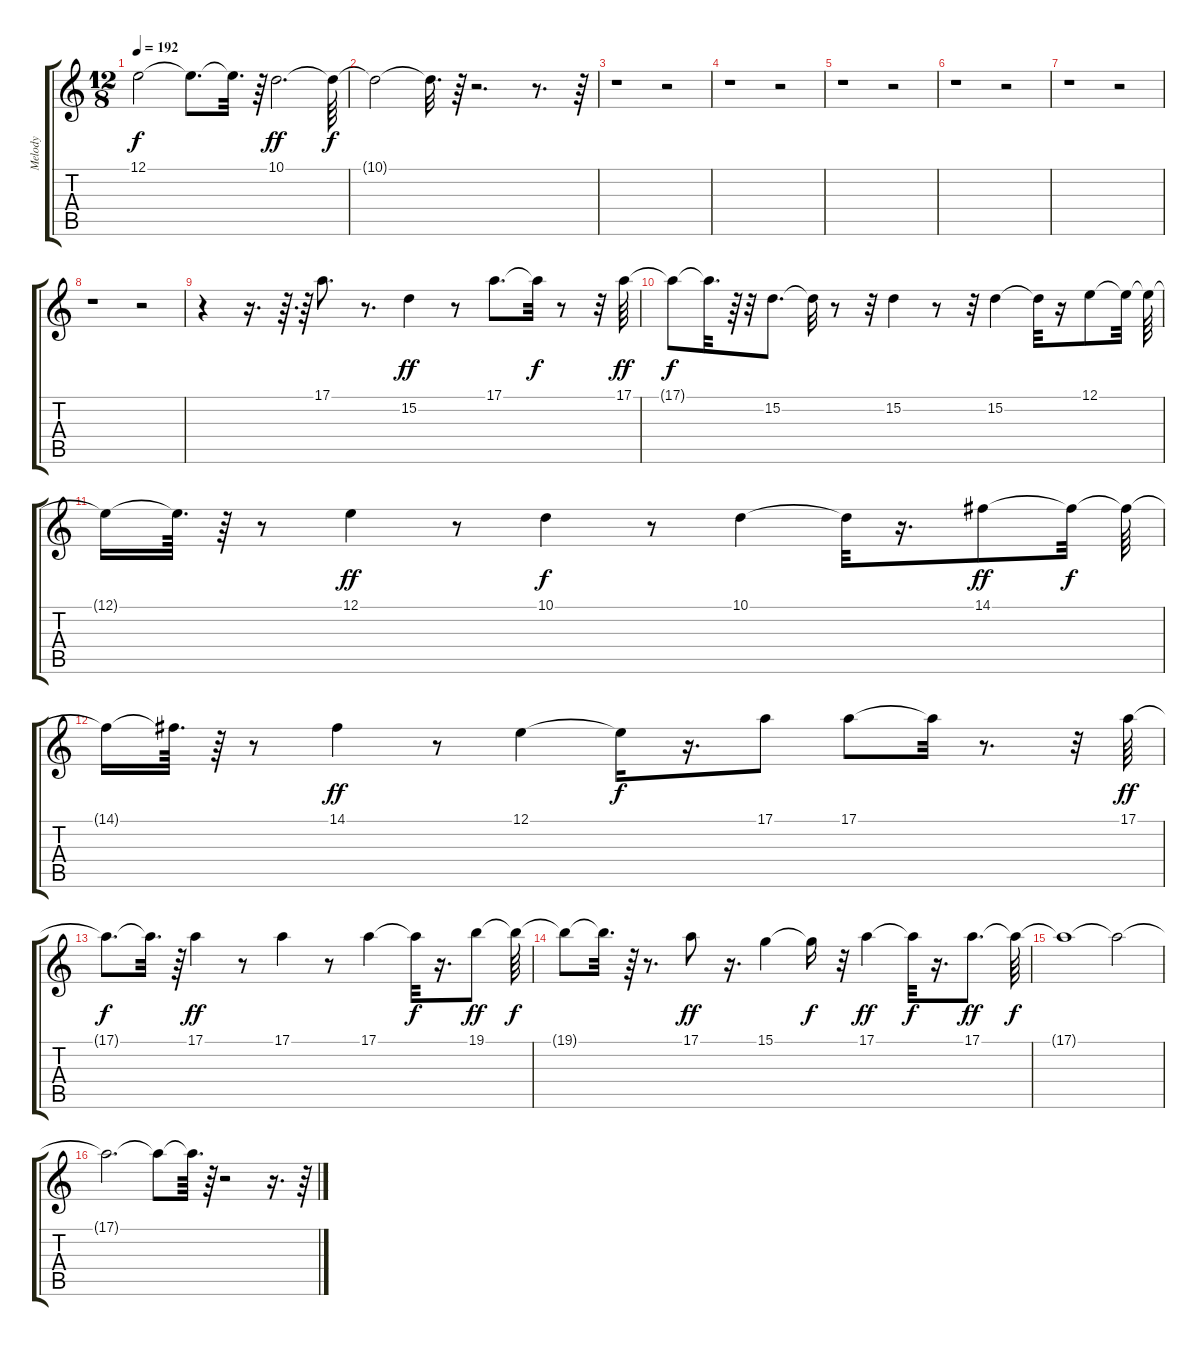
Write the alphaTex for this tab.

\track ("Melody" "Melody") {instrument voiceoohs}
\staff {score tabs}
\tuning (E4 B3 G3 D3 A2 E2) {hide}
\ts (12 8)
\tempo 192
\clef g2
\ks c
12.1{t}.2{dy f} 12.1{t}.8{d} 12.1{t}.32{d} r.64 10.1.2{d dy ff} 10.1{t}.64{dy f} |
10.1{t}.2 10.1{t}.32{d} r.64 r.2{d} r.8{d} r.64 |
r.1 r.2 |
r.1 r.2 |
r.1 r.2 |
r.1 r.2 |
r.1 r.2 |
r.1 r.2 |
r.4 r.16{d} r.64{d} r.64 17.1.8{d} r.8{d} 15.2.4{dy ff} r.8 17.1.8{d} 17.1{t}.32{dy f} r.8 r.32 17.1.64{dy ff} |
17.1{t}.8{dy f} 17.1{t}.32{d} r.64 r.32 15.2.8{d} 15.2{t}.32 r.8 r.32 15.2.4 r.8 r.32 15.2.4 15.2{t}.32 r.16 12.1.8 12.1{t}.32 12.1{t}.64 |
12.1{t}.16 12.1{t}.64{d} r.64 r.8 12.1.4{dy ff} r.8 10.1.4{dy f} r.8 10.1.4 10.1{t}.32 r.16{d} 14.1.8{dy ff} 14.1{t}.32{dy f} 14.1{t}.64 |
14.1{t}.16 14.1{t}.64{d} r.64 r.8 14.1.4{dy ff} r.8 12.1.4 12.1{t}.16{dy f} r.16{d} 17.1.8 17.1.8 17.1{t}.32 r.8{d} r.32 17.1.64{dy ff} |
17.1{t}.8{d dy f} 17.1{t}.32{d} r.64 17.1.4{dy ff} r.8 17.1.4 r.8 17.1.4 17.1{t}.32{dy f} r.16{d} 19.1.8{dy ff} 19.1{t}.64{dy f} |
19.1{t}.8 19.1{t}.32{d} r.64 r.8{d} 17.1.8{dy ff} r.16{d} 15.1.4 15.1{t}.16{dy f} r.32 17.1.4{dy ff} 17.1{t}.32{dy f} r.16{d} 17.1.8{d dy ff} 17.1{t}.64{dy f} |
17.1{t}.1 17.1{t}.2 |
17.1{t}.2{d} 17.1{t}.8 17.1{t}.64{d} r.64 r.2 r.16{d} r.64
